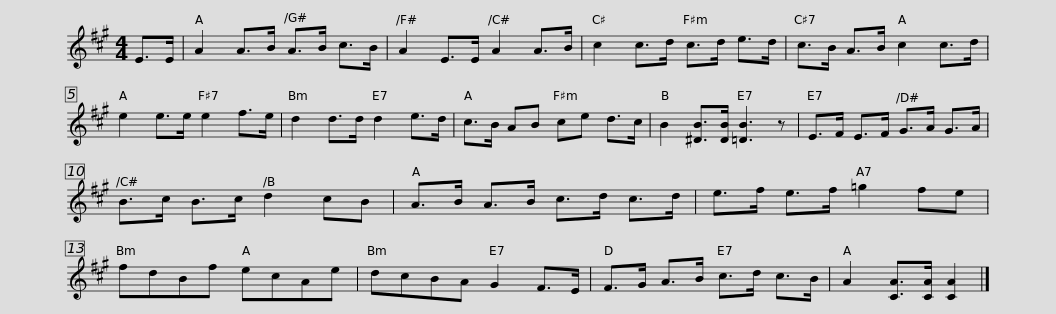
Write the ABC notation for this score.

X:1
L:1/8
M:4/4
I:linebreak $
K:A
V:1 treble
V:1
 E>E | A2 A>B A>B c>B | A2 E>E A2 A>B | c2 c>d c>d e>d | c>B A>B c2 c>d | %5
 e2 e>e e2 f>e |$ d2 d>d d2 e>d | c>B AB ce d>c | B2 [^DB]>[DB] [=DB]3 z | E>F E>F G>A G>A | %10
 B>c B>c d2 cB |$ A>B A>B c>d c>d | e>f e>f =g2 fe | fdBf ecAe | dcBA G2 F>E | %15
 F>G A>B c>d c>B |$ A2 [CA]>[CA] [CA]2 |] %17
